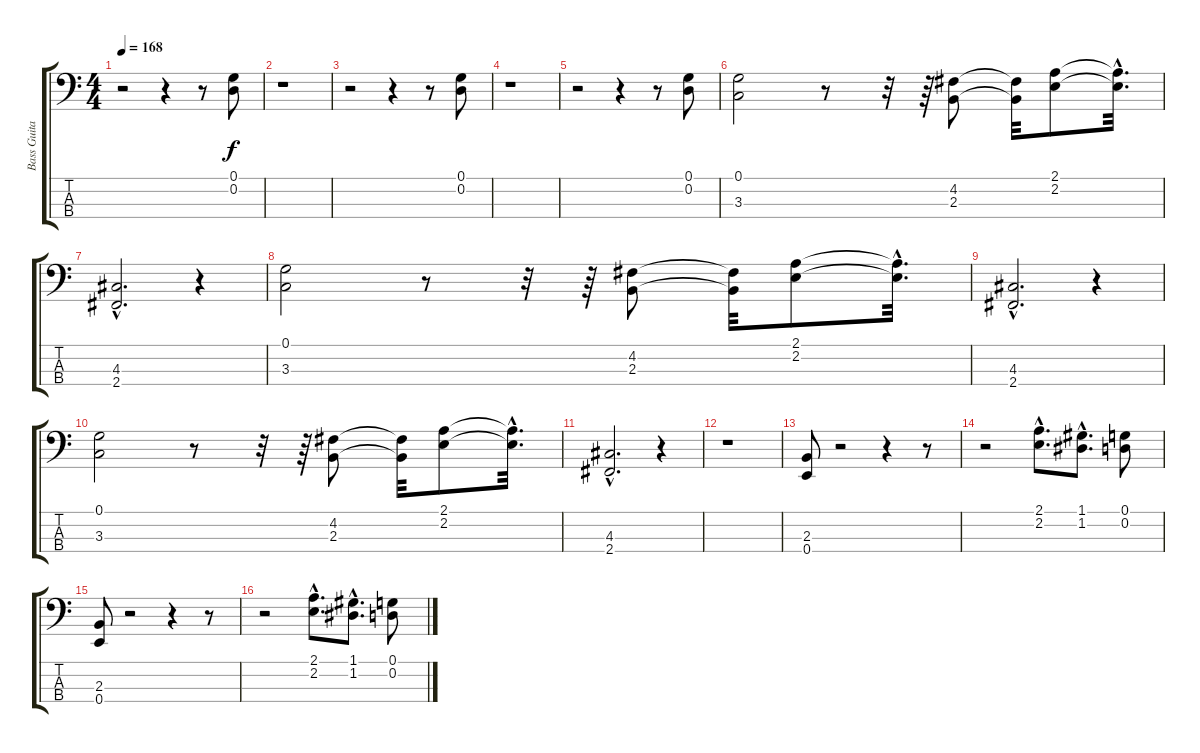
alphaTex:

\track ("Bass Guitar" "Bass Guita") {instrument electricbassfinger}
\staff {score tabs}
\tuning (G2 D2 A1 E1) {hide}
\ts (4 4)
\tempo 168
\clef f4
\ks c
r.2{dy f} r.4 r.8 (0.1 0.2).8 |
r.1 |
r.2 r.4 r.8 (0.1 0.2).8 |
r.1 |
r.2 r.4 r.8 (0.1 0.2).8 |
(0.1 3.3).2 r.8 r.32 r.64 (4.2 2.3).8 (4.2{t} 2.3{t}).32 (2.1 2.2).8 (2.1{hac t} 2.2{hac t}).32{d} |
(4.3{hac} 2.4{hac}).2{d} r.4 |
(0.1 3.3).2 r.8 r.32 r.64 (4.2 2.3).8 (4.2{t} 2.3{t}).32 (2.1 2.2).8 (2.1{hac t} 2.2{hac t}).32{d} |
(4.3{hac} 2.4{hac}).2{d} r.4 |
(0.1 3.3).2 r.8 r.32 r.64 (4.2 2.3).8 (4.2{t} 2.3{t}).32 (2.1 2.2).8 (2.1{hac t} 2.2{hac t}).32{d} |
(4.3{hac} 2.4{hac}).2{d} r.4 |
r.1 |
(2.3 0.4).8 r.2 r.4 r.8 |
r.2 (2.1{hac} 2.2{hac}).8{d} (1.1{hac} 1.2{hac}).8{d} (0.1 0.2).8 |
(2.3 0.4).8 r.2 r.4 r.8 |
r.2 (2.1{hac} 2.2{hac}).8{d} (1.1{hac} 1.2{hac}).8{d} (0.1 0.2).8
